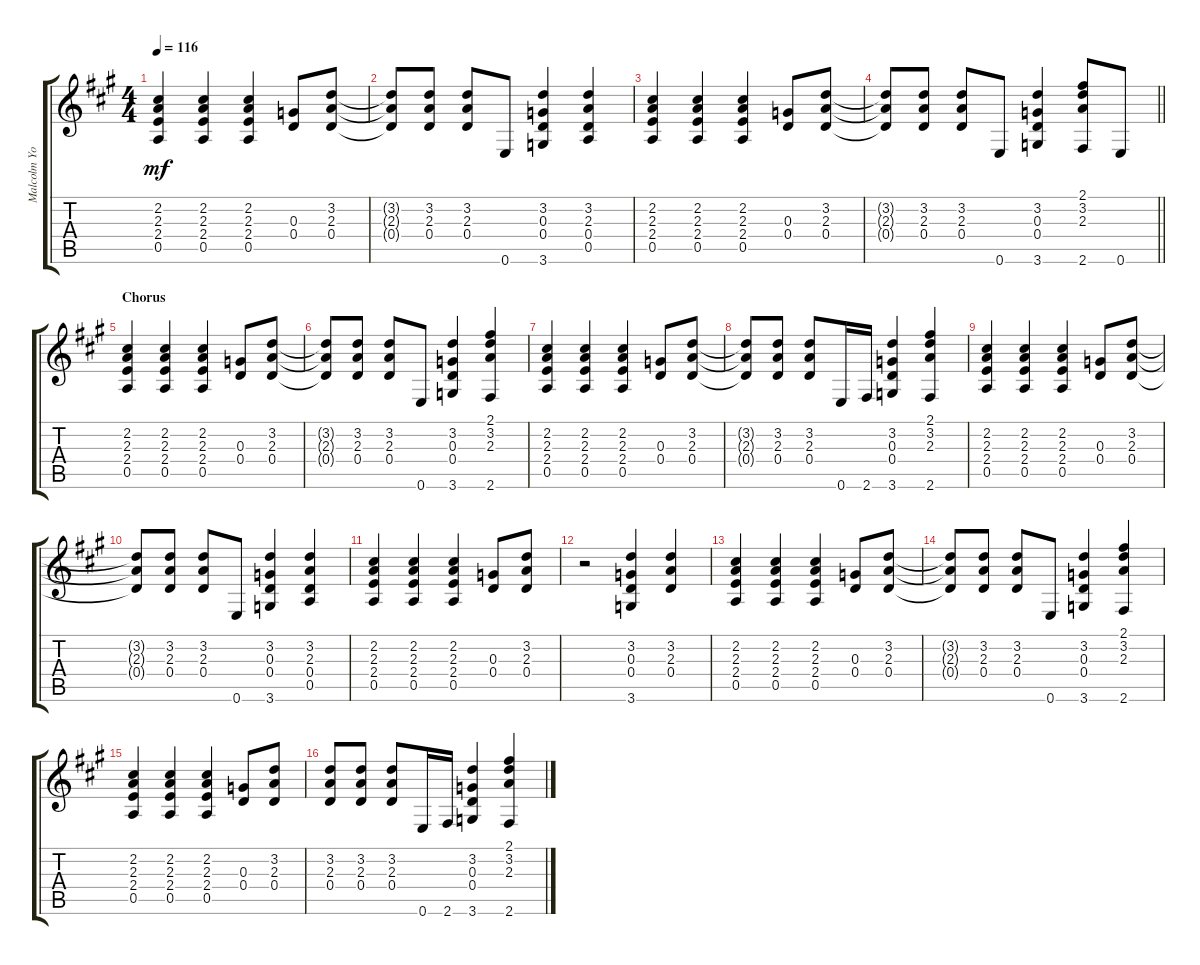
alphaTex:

\track ("Malcolm Young" "Malcolm Yo") {instrument distortionguitar}
\staff {score tabs}
\tuning (E4 B3 G3 D3 A2 E2) {hide}
\ts (4 4)
\tempo 116
\clef g2
\ks a
(2.2 2.3 2.4 0.5).4{dy mf} (2.2 2.3 2.4 0.5).4 (2.2 2.3 2.4 0.5).4 (0.3 0.4).8 (3.2 2.3 0.4).8 |
(3.2{t} 2.3{t} 0.4{t}).8 (3.2 2.3 0.4).8 (3.2 2.3 0.4).8 0.6.8 (3.2 0.3 0.4 3.6).4 (3.2 2.3 0.4 0.5).4 |
(2.2 2.3 2.4 0.5).4 (2.2 2.3 2.4 0.5).4 (2.2 2.3 2.4 0.5).4 (0.3 0.4).8 (3.2 2.3 0.4).8 |
\barLineRight lightlight
(3.2{t} 2.3{t} 0.4{t}).8 (3.2 2.3 0.4).8 (3.2 2.3 0.4).8 0.6.8 (3.2 0.3 0.4 3.6).4 (2.1 3.2 2.3 2.6).8 0.6.8 |
\section ("" "Chorus")
(2.2 2.3 2.4 0.5).4 (2.2 2.3 2.4 0.5).4 (2.2 2.3 2.4 0.5).4 (0.3 0.4).8 (3.2 2.3 0.4).8 |
(3.2{t} 2.3{t} 0.4{t}).8 (3.2 2.3 0.4).8 (3.2 2.3 0.4).8 0.6.8 (3.2 0.3 0.4 3.6).4 (2.1 3.2 2.3 2.6).4 |
(2.2 2.3 2.4 0.5).4 (2.2 2.3 2.4 0.5).4 (2.2 2.3 2.4 0.5).4 (0.3 0.4).8 (3.2 2.3 0.4).8 |
(3.2{t} 2.3{t} 0.4{t}).8 (3.2 2.3 0.4).8 (3.2 2.3 0.4).8 0.6.16 2.6.16 (3.2 0.3 0.4 3.6).4 (2.1 3.2 2.3 2.6).4 |
(2.2 2.3 2.4 0.5).4 (2.2 2.3 2.4 0.5).4 (2.2 2.3 2.4 0.5).4 (0.3 0.4).8 (3.2 2.3 0.4).8 |
(3.2{t} 2.3{t} 0.4{t}).8 (3.2 2.3 0.4).8 (3.2 2.3 0.4).8 0.6.8 (3.2 0.3 0.4 3.6).4 (3.2 2.3 0.4 0.5).4 |
(2.2 2.3 2.4 0.5).4 (2.2 2.3 2.4 0.5).4 (2.2 2.3 2.4 0.5).4 (0.3 0.4).8 (3.2 2.3 0.4).8 |
r.2 (3.2 0.3 0.4 3.6).4 (3.2 2.3 0.4).4 |
(2.2 2.3 2.4 0.5).4 (2.2 2.3 2.4 0.5).4 (2.2 2.3 2.4 0.5).4 (0.3 0.4).8 (3.2 2.3 0.4).8 |
(3.2{t} 2.3{t} 0.4{t}).8 (3.2 2.3 0.4).8 (3.2 2.3 0.4).8 0.6.8 (3.2 0.3 0.4 3.6).4 (2.1 3.2 2.3 2.6).4 |
(2.2 2.3 2.4 0.5).4 (2.2 2.3 2.4 0.5).4 (2.2 2.3 2.4 0.5).4 (0.3 0.4).8 (3.2 2.3 0.4).8 |
(3.2 2.3 0.4).8 (3.2 2.3 0.4).8 (3.2 2.3 0.4).8 0.6.16 2.6.16 (3.2 0.3 0.4 3.6).4 (2.1 3.2 2.3 2.6).4
